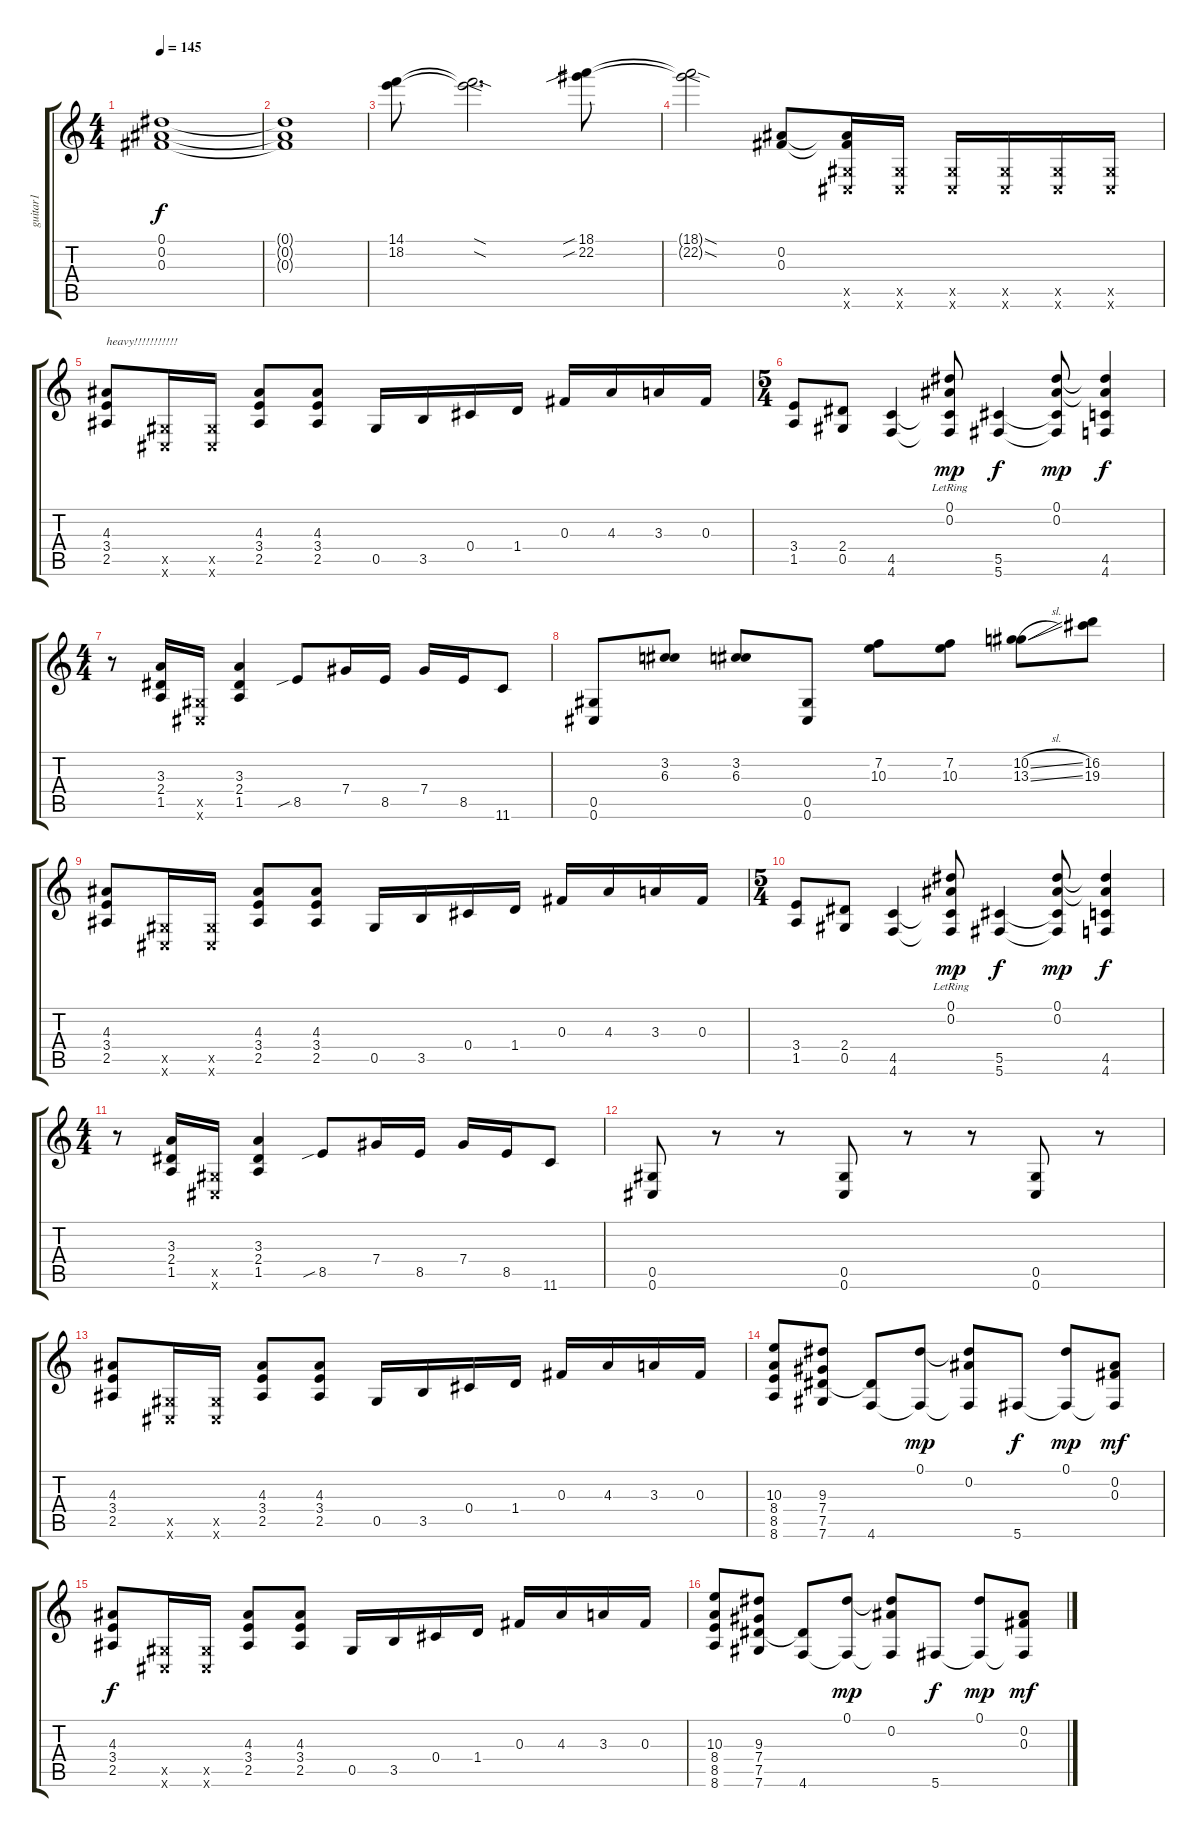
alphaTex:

\track ("guitar1" "guitar1") {instrument distortionguitar}
\staff {score tabs}
\tuning (Eb4 Bb3 Gb3 Db3 Ab2 Db2) {hide}
\ts (4 4)
\tempo 145
\clef g2
\ks c
(0.1 0.2 0.3).1{dy f instrument distortionguitar} |
(0.1{t} 0.2{t} 0.3{t}).1 |
(14.1 18.2).8 (14.1{sod t} 18.2{sod t}).2{d} (18.1{sib} 22.2{sib}).8 |
(18.1{sod t} 22.2{sod t}).2 (0.2 0.3).8 (0.2{t} 0.3{t} 0.5{x} 0.6{x}).16 (0.5{x} 0.6{x}).16 (0.5{x} 0.6{x}).16 (0.5{x} 0.6{x}).16 (0.5{x} 0.6{x}).16 (0.5{x} 0.6{x}).16 |
(4.3 3.4 2.5).8{txt "heavy!!!!!!!!!!!"} (0.5{x} 0.6{x}).16 (0.5{x} 0.6{x}).16 (4.3 3.4 2.5).8 (4.3 3.4 2.5).8 0.5.16 3.5.16 0.4.16 1.4.16 0.3.16 4.3.16 3.3.16 0.3.16 |
\ts (5 4)
(3.4 1.5).8 (2.4 0.5).8 (4.5 4.6).4 (0.1{lr} 0.2{lr} 4.5{t} 4.6{t}).8{dy mp} (5.5 5.6).4{dy f} (0.1 0.2 5.5{t} 5.6{t}).8{dy mp} (0.1{t} 0.2{t} 4.5 4.6).4{dy f} |
\ts (4 4)
r.8 (3.3 2.4 1.5).16 (0.5{x} 0.6{x}).16 (3.3 2.4 1.5).4 8.5{sib}.8 7.4.16 8.5.16 7.4.16 8.5.16 11.6.8 |
(0.5 0.6).8 (3.2 6.3).8 (3.2 6.3).8 (0.5 0.6).8 (7.2 10.3).8 (7.2 10.3).8 (10.2{sl} 13.3{sl}).8 (16.2 19.3).8 |
(4.3 3.4 2.5).8 (0.5{x} 0.6{x}).16 (0.5{x} 0.6{x}).16 (4.3 3.4 2.5).8 (4.3 3.4 2.5).8 0.5.16 3.5.16 0.4.16 1.4.16 0.3.16 4.3.16 3.3.16 0.3.16 |
\ts (5 4)
(3.4 1.5).8 (2.4 0.5).8 (4.5 4.6).4 (0.1{lr} 0.2{lr} 4.5{t} 4.6{t}).8{dy mp} (5.5 5.6).4{dy f} (0.1 0.2 5.5{t} 5.6{t}).8{dy mp} (0.1{t} 0.2{t} 4.5 4.6).4{dy f} |
\ts (4 4)
r.8 (3.3 2.4 1.5).16 (0.5{x} 0.6{x}).16 (3.3 2.4 1.5).4 8.5{sib}.8 7.4.16 8.5.16 7.4.16 8.5.16 11.6.8 |
(0.5 0.6).8 r.8 r.8 (0.5 0.6).8 r.8 r.8 (0.5 0.6).8 r.8 |
(4.3 3.4 2.5).8 (0.5{x} 0.6{x}).16 (0.5{x} 0.6{x}).16 (4.3 3.4 2.5).8 (4.3 3.4 2.5).8 0.5.16 3.5.16 0.4.16 1.4.16 0.3.16 4.3.16 3.3.16 0.3.16 |
(10.3 8.4 8.5 8.6).8 (9.3 7.4 7.5 7.6).8 (7.5{t} 4.6).8 (0.1 4.6{t}).8{dy mp} (0.1{t} 0.2 4.6{t}).8 5.6.8{dy f} (0.1 5.6{t}).8{dy mp} (0.2 0.3 5.6{t}).8{dy mf} |
(4.3 3.4 2.5).8{dy f} (0.5{x} 0.6{x}).16 (0.5{x} 0.6{x}).16 (4.3 3.4 2.5).8 (4.3 3.4 2.5).8 0.5.16 3.5.16 0.4.16 1.4.16 0.3.16 4.3.16 3.3.16 0.3.16 |
(10.3 8.4 8.5 8.6).8 (9.3 7.4 7.5 7.6).8 (7.5{t} 4.6).8 (0.1 4.6{t}).8{dy mp} (0.1{t} 0.2 4.6{t}).8 5.6.8{dy f} (0.1 5.6{t}).8{dy mp} (0.2 0.3 5.6{t}).8{dy mf}
